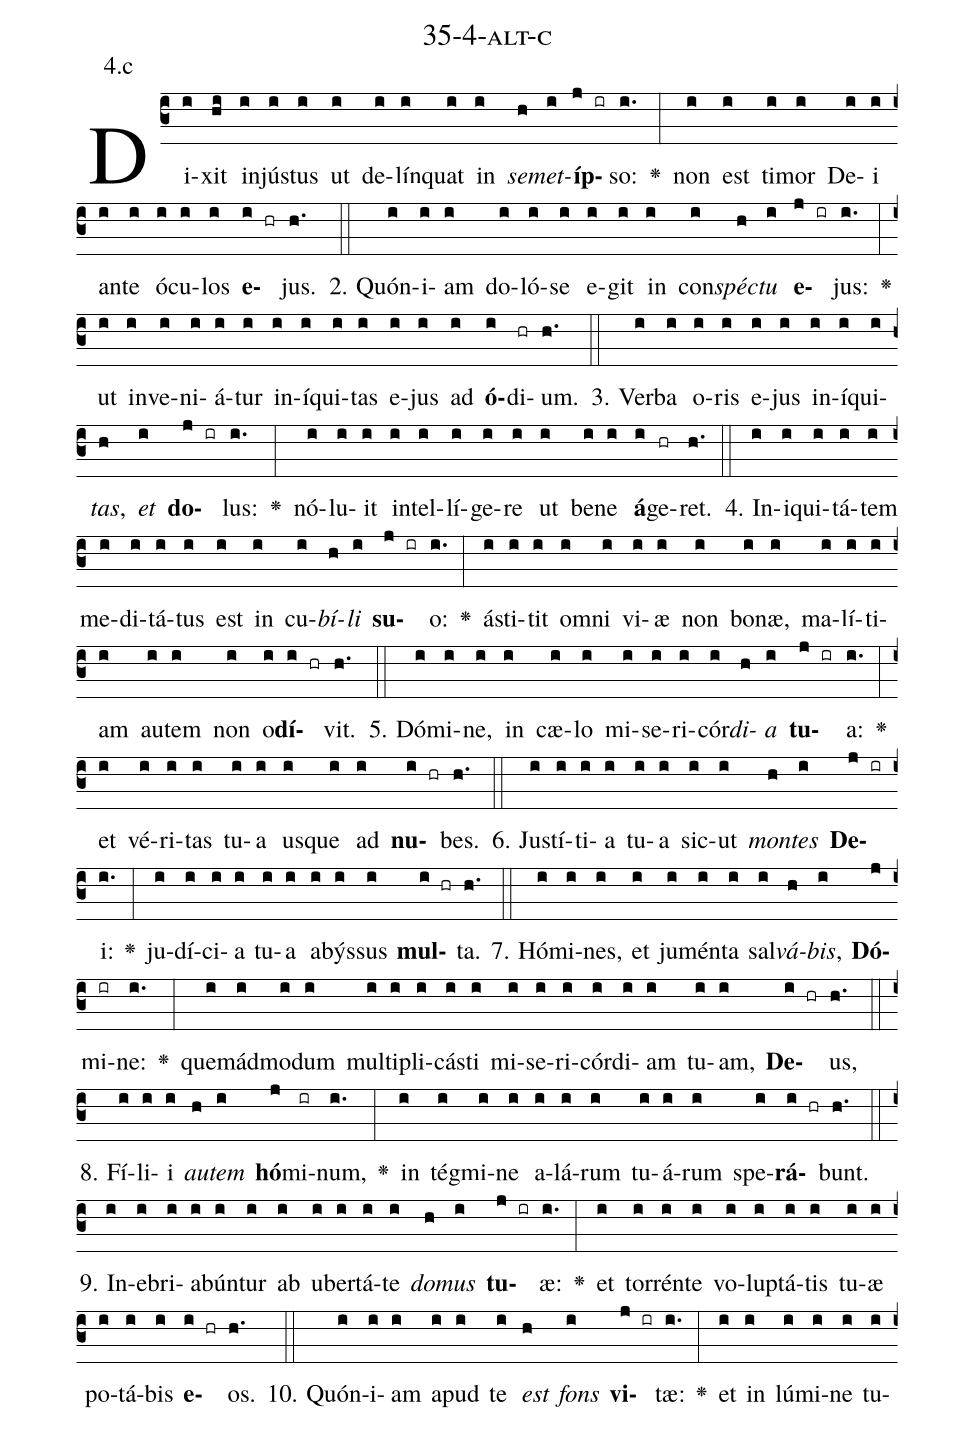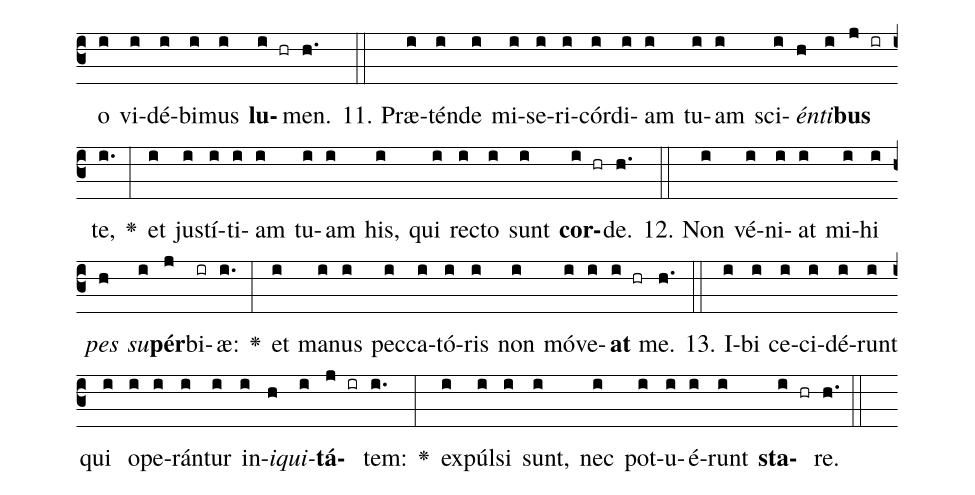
name: 35-4-alt-c;
annotation: 4.c;
%%
(c3)Di(i)xit(hi) in(i)jús(i)tus(i) ut(i) de(i)lín(i)quat(i) in(i) <i>se</i>(h)<i>met</i>(i)<b>íp</b>(j ir)so:(i.) <v>\greheightstar</v>(:) non(i) est(i) ti(i)mor(i) De(i)i(i) an(i)te(i) ó(i)cu(i)los(i) <b>e</b>(i hr)jus.(h.) (::)
2. Quón(i)i(i)am(i) do(i)ló(i)se(i) e(i)git(i) in(i) con(i)<i>spéc</i>(h)<i>tu</i>(i) <b>e</b>(j ir)jus:(i.) <v>\greheightstar</v>(:) ut(i) in(i)ve(i)ni(i)á(i)tur(i) in(i)í(i)qui(i)tas(i) e(i)jus(i) ad(i) <b>ó</b>(i)di(hr)um.(h.) (::)
3. Ver(i)ba(i) o(i)ris(i) e(i)jus(i) in(i)í(i)qui(i)<i>tas</i>,(h) <i>et</i>(i) <b>do</b>(j ir)lus:(i.) <v>\greheightstar</v>(:) nó(i)lu(i)it(i) in(i)tel(i)lí(i)ge(i)re(i) ut(i) be(i)ne(i) <b>á</b>(i)ge(hr)ret.(h.) (::)
4. In(i)i(i)qui(i)tá(i)tem(i) me(i)di(i)tá(i)tus(i) est(i) in(i) cu(i)<i>bí</i>(h)<i>li</i>(i) <b>su</b>(j ir)o:(i.) <v>\greheightstar</v>(:) á(i)sti(i)tit(i) om(i)ni(i) vi(i)æ(i) non(i) bo(i)næ,(i) ma(i)lí(i)ti(i)am(i) au(i)tem(i) non(i) o(i)<b>dí</b>(i hr)vit.(h.) (::)
5. Dó(i)mi(i)ne,(i) in(i) cæ(i)lo(i) mi(i)se(i)ri(i)cór(i)<i>di</i>(h)<i>a</i>(i) <b>tu</b>(j ir)a:(i.) <v>\greheightstar</v>(:) et(i) vé(i)ri(i)tas(i) tu(i)a(i) us(i)que(i) ad(i) <b>nu</b>(i hr)bes.(h.) (::)
6. Jus(i)tí(i)ti(i)a(i) tu(i)a(i) sic(i)ut(i) <i>mon</i>(h)<i>tes</i>(i) <b>De</b>(j ir)i:(i.) <v>\greheightstar</v>(:) ju(i)dí(i)ci(i)a(i) tu(i)a(i) a(i)býs(i)sus(i) <b>mul</b>(i hr)ta.(h.) (::)
7. Hó(i)mi(i)nes,(i) et(i) ju(i)mén(i)ta(i) sal(i)<i>vá</i>(h)<i>bis</i>,(i) <b>Dó</b>(j)mi(ir)ne:(i.) <v>\greheightstar</v>(:) quem(i)ád(i)mo(i)dum(i) mul(i)ti(i)pli(i)cás(i)ti(i) mi(i)se(i)ri(i)cór(i)di(i)am(i) tu(i)am,(i) <b>De</b>(i hr)us,(h.) (::)
8. Fí(i)li(i)i(i) <i>au</i>(h)<i>tem</i>(i) <b>hó</b>(j)mi(ir)num,(i.) <v>\greheightstar</v>(:) in(i) tég(i)mi(i)ne(i) a(i)lá(i)rum(i) tu(i)á(i)rum(i) spe(i)<b>rá</b>(i hr)bunt.(h.) (::)
9. In(i)e(i)bri(i)a(i)bún(i)tur(i) ab(i) u(i)ber(i)tá(i)te(i) <i>do</i>(h)<i>mus</i>(i) <b>tu</b>(j ir)æ:(i.) <v>\greheightstar</v>(:) et(i) tor(i)rén(i)te(i) vo(i)lup(i)tá(i)tis(i) tu(i)æ(i) po(i)tá(i)bis(i) <b>e</b>(i hr)os.(h.) (::)
10. Quón(i)i(i)am(i) a(i)pud(i) te(i) <i>est</i>(h) <i>fons</i>(i) <b>vi</b>(j ir)tæ:(i.) <v>\greheightstar</v>(:) et(i) in(i) lú(i)mi(i)ne(i) tu(i)o(i) vi(i)dé(i)bi(i)mus(i) <b>lu</b>(i hr)men.(h.) (::)
11. Præ(i)tén(i)de(i) mi(i)se(i)ri(i)cór(i)di(i)am(i) tu(i)am(i) sci(i)<i>én</i>(h)<i>ti</i>(i)<b>bus</b>(j ir) te,(i.) <v>\greheightstar</v>(:) et(i) jus(i)tí(i)ti(i)am(i) tu(i)am(i) his,(i) qui(i) rec(i)to(i) sunt(i) <b>cor</b>(i hr)de.(h.) (::)
12. Non(i) vé(i)ni(i)at(i) mi(i)hi(i) <i>pes</i>(h) <i>su</i>(i)<b>pér</b>(j)bi(ir)æ:(i.) <v>\greheightstar</v>(:) et(i) ma(i)nus(i) pec(i)ca(i)tó(i)ris(i) non(i) mó(i)ve(i)<b>at</b>(i hr) me.(h.) (::)
13. I(i)bi(i) ce(i)ci(i)dé(i)runt(i) qui(i) o(i)pe(i)rán(i)tur(i) in(i)<i>i</i>(h)<i>qui</i>(i)<b>tá</b>(j ir)tem:(i.) <v>\greheightstar</v>(:) ex(i)púl(i)si(i) sunt,(i) nec(i) pot(i)u(i)é(i)runt(i) <b>sta</b>(i hr)re.(h.) (::)
